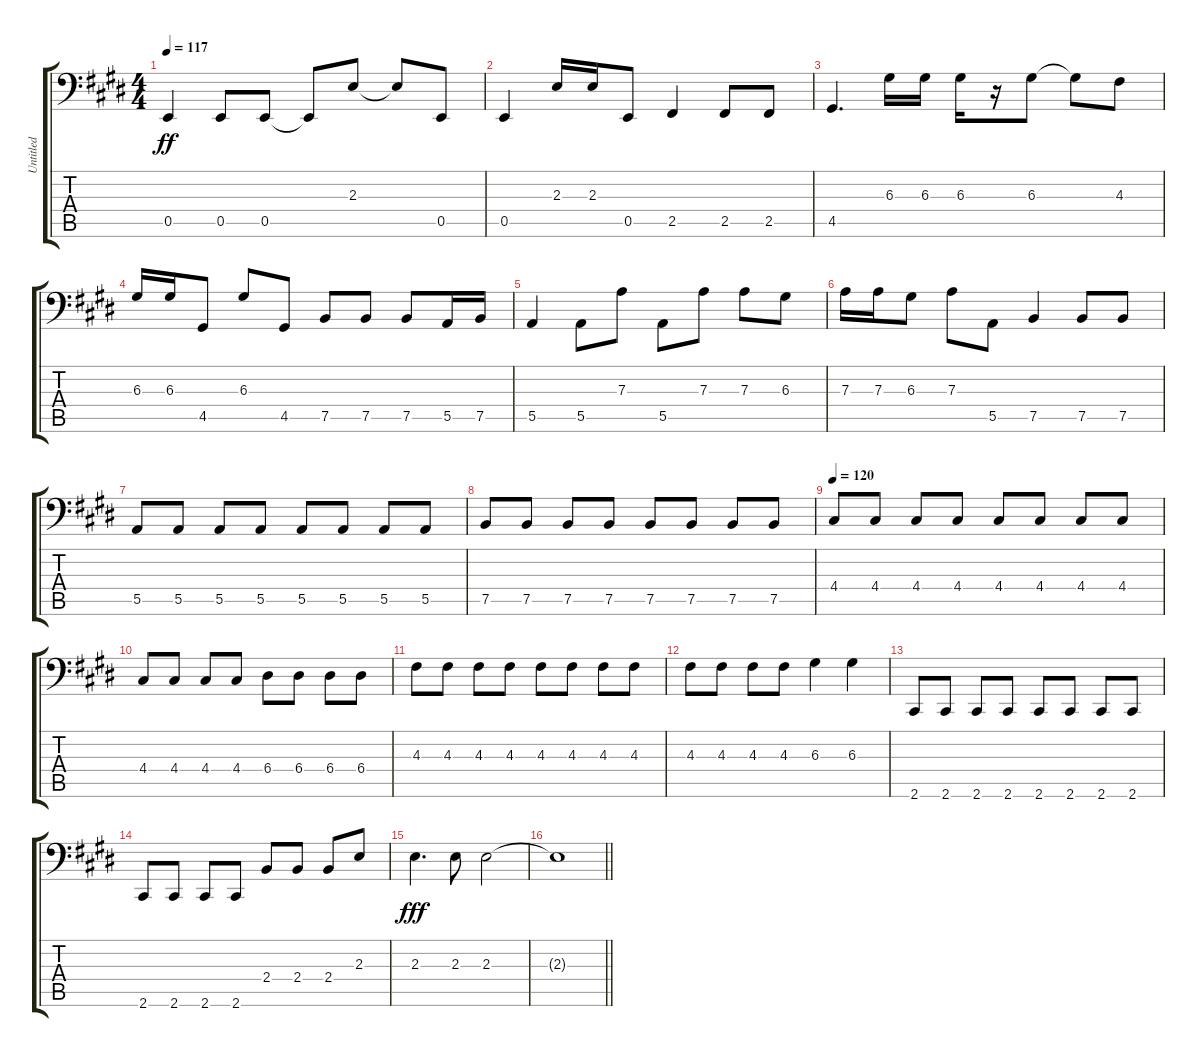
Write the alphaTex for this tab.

\track ("Untitled" "Untitled") {instrument electricbassfinger}
\staff {score tabs}
\tuning (B2 G2 D2 A1 E1 B0) {hide}
\ts (4 4)
\tempo 117
\clef f4
\ks e
0.5.4{dy ff} 0.5.8 0.5.8 0.5{t}.8 2.3.8 2.3{t}.8 0.5.8 |
\ks c#minor
0.5.4 2.3.16 2.3.16 0.5.8 2.5.4 2.5.8 2.5.8 |
4.5.4{d} 6.3.16 6.3.16 6.3.16 r.16 6.3.8 6.3{t}.8 4.3.8 |
6.3.16 6.3.16 4.5.8 6.3.8 4.5.8 7.5.8 7.5.8 7.5.8 5.5.16 7.5.16 |
\ks e
5.5.4 5.5.8 7.3.8 5.5.8 7.3.8 7.3.8 6.3.8 |
\ks c#minor
7.3.16 7.3.16 6.3.8 7.3.8 5.5.8 7.5.4 7.5.8 7.5.8 |
5.5.8 5.5.8 5.5.8 5.5.8 5.5.8 5.5.8 5.5.8 5.5.8 |
7.5.8 7.5.8 7.5.8 7.5.8 7.5.8 7.5.8 7.5.8 7.5.8 |
\tempo 120
\ks e
4.4.8 4.4.8 4.4.8 4.4.8 4.4.8 4.4.8 4.4.8 4.4.8 |
\ks c#minor
4.4.8 4.4.8 4.4.8 4.4.8 6.4.8 6.4.8 6.4.8 6.4.8 |
4.3.8 4.3.8 4.3.8 4.3.8 4.3.8 4.3.8 4.3.8 4.3.8 |
4.3.8 4.3.8 4.3.8 4.3.8 6.3.4 6.3.4 |
\ks e
2.6.8 2.6.8 2.6.8 2.6.8 2.6.8 2.6.8 2.6.8 2.6.8 |
\ks c#minor
2.6.8 2.6.8 2.6.8 2.6.8 2.4.8 2.4.8 2.4.8 2.3.8 |
2.3.4{d dy fff} 2.3.8 2.3.2 |
\barLineRight lightlight
2.3{t}.1
